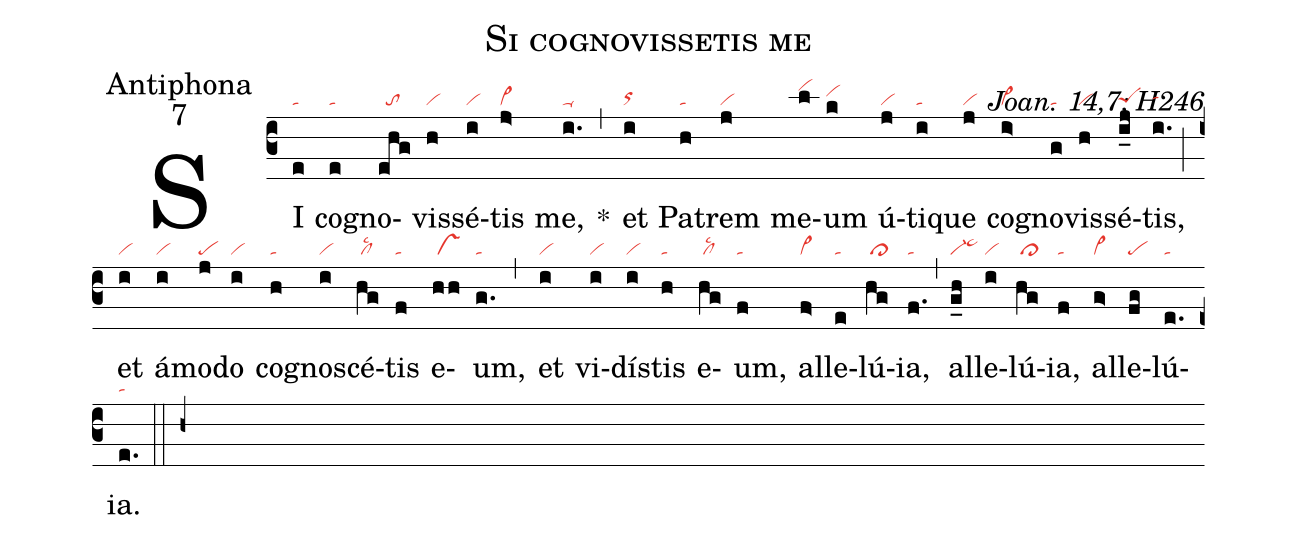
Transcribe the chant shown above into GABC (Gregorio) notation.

name:Si cognovissetis me;
office-part:Antiphona;
mode:7;
commentary:Joan. 14,7; H246;
nabc-lines:1;
%%
(c3)SI(e|ta) co(e|ta)gno(ehg|//to)vis(h|vi)sé(i|vi)tis(j>|vi>) me,(i.|ta-) *(,)
et(i|orhh) Pa(h|ta)trem(j|vi) me(l|vihk)um(k|vihi)
ú(j|vi)ti(i|ta)que(j|vi) co(i>|vi>)gno(g|ta)vis(h|vi)sé(i_j|peShg)tis,(i.|tahh) (;)
et(i|vi) á(i|vi)mo(j|pe)do(i|vi) co(h|ta)gno(i|vi)scé(hg|/cllsc2)tis(f|ta) e(hh|/vs)um,(g.|ta) (,)
et(i|vi) vi(i|vi)dís(i|vi)tis(h|ta) e(hg|/cllsc2)um,(f|ta) al(f>|vi>)le(e|ta)lú(hg|/cl>)ia,(f.|ta) (,)
al(g_h|vi-pe~hi)le(i|vi)lú(hg|/cl>)ia,(f|ta) al(g>|vi>)le(fg|pe)lú(e.|ta)ia.(e.|ta) (::h+)
